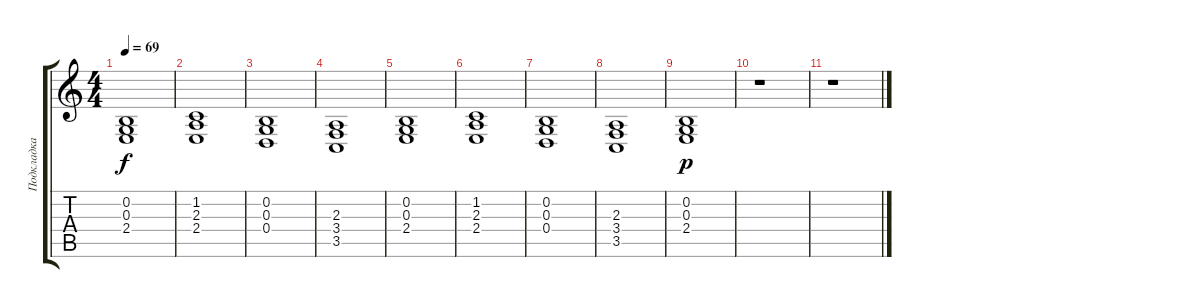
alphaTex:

\track ("Подкладка №2" "Подкладка ") {instrument pad7halo}
\staff {score tabs}
\tuning (E4 B3 G3 D3 A2 E2) {hide}
\ts (4 4)
\tempo 69
\clef g2
\ks c
(0.2 0.3 2.4).1{dy f} |
(1.2 2.3 2.4).1 |
(0.2 0.3 0.4).1 |
(2.3 3.4 3.5).1 |
(0.2 0.3 2.4).1 |
(1.2 2.3 2.4).1 |
(0.2 0.3 0.4).1 |
(2.3 3.4 3.5).1 |
(0.2 0.3 2.4).1{dy p} |
r.1 |
r.1
